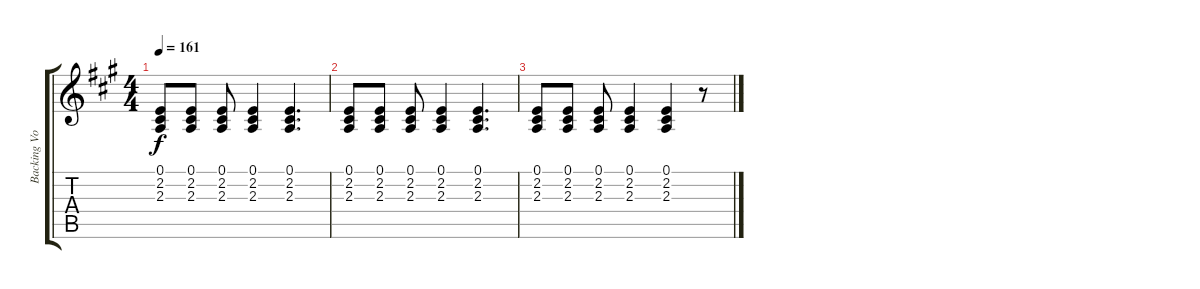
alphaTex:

\track ("Backing Vocals" "Backing Vo") {instrument sopranosax}
\staff {score tabs}
\tuning (E4 B3 G3 D3 A2 E2) {hide}
\ts (4 4)
\tempo 161
\clef g2
\ks a
(0.1 2.2 2.3).8{dy f} (0.1 2.2 2.3).8 (0.1 2.2 2.3).8 (0.1 2.2 2.3).4 (0.1 2.2 2.3).4{d} |
(0.1 2.2 2.3).8 (0.1 2.2 2.3).8 (0.1 2.2 2.3).8 (0.1 2.2 2.3).4 (0.1 2.2 2.3).4{d} |
(0.1 2.2 2.3).8 (0.1 2.2 2.3).8 (0.1 2.2 2.3).8 (0.1 2.2 2.3).4 (0.1 2.2 2.3).4 r.8
